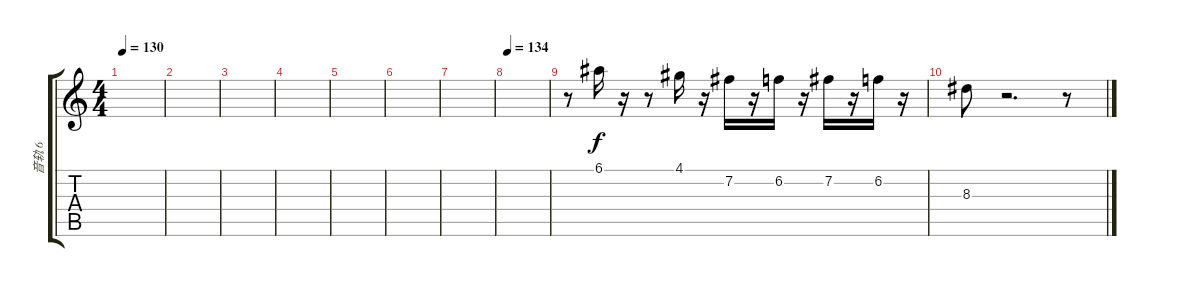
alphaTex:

\track ("音轨 6" "音轨 6") {instrument distortionguitar}
\staff {score tabs}
\tuning (E4 B3 G3 D3 A2 E2) {hide}
\ts (4 4)
\tempo 130
\clef g2
\ks c
|
|
|
|
|
|
|
\tempo 134
|
r.8 6.1.16 r.16 r.8 4.1.16 r.16 7.2.16 r.16 6.2.16 r.16 7.2.16 r.16 6.2.16 r.16 |
8.3.8 r.2{d} r.8
